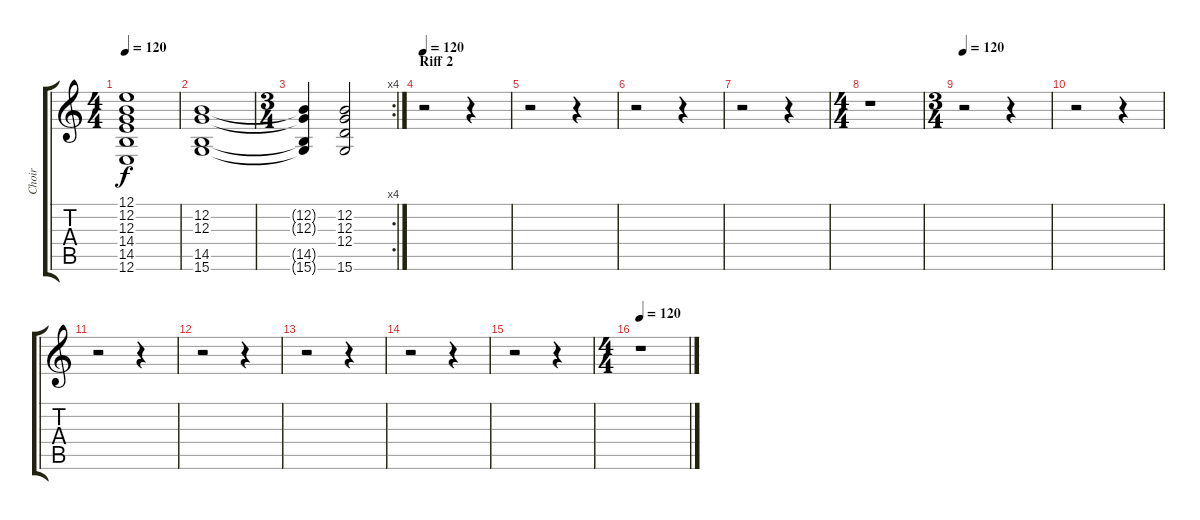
\track ("Choir" "Choir") {instrument choiraahs}
\staff {score tabs}
\tuning (E4 B3 G3 D3 A2 E2) {hide}
\ts (4 4)
\tempo 120
\clef g2
\ks c
(12.1 12.2 12.3 14.4 14.5 12.6).1{dy f} |
(12.2 12.3 14.5 15.6).1 |
\rc 4
\ts (3 4)
(12.2{t} 12.3{t} 14.5{t} 15.6{t}).4 (12.2 12.3 12.4 15.6).2 |
\section ("" "Riff 2")
\tempo 120
r.2 r.4 |
r.2 r.4 |
r.2 r.4 |
r.2 r.4 |
\ts (4 4)
r.1 |
\ts (3 4)
\tempo 120
r.2 r.4 |
r.2 r.4 |
r.2 r.4 |
r.2 r.4 |
r.2 r.4 |
r.2 r.4 |
r.2 r.4 |
\ts (4 4)
\tempo 120
r.1
